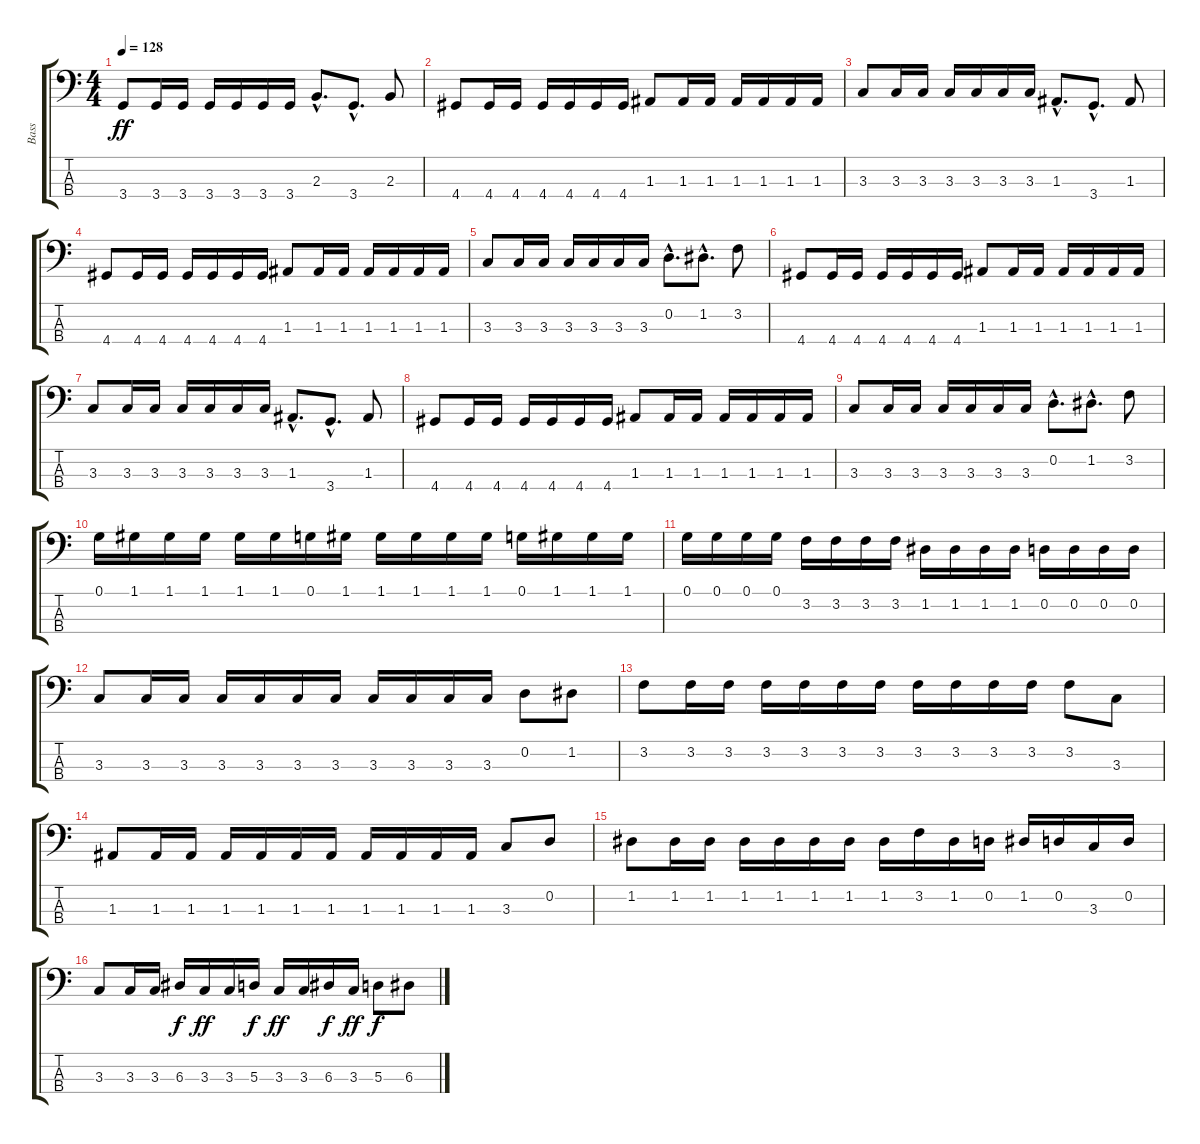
\track ("Bass" "Bass") {instrument fretlessbass}
\staff {score tabs}
\tuning (G2 D2 A1 E1) {hide}
\ts (4 4)
\tempo 128
\clef f4
\ks c
3.4.8{dy ff} 3.4.16 3.4.16 3.4.16 3.4.16 3.4.16 3.4.16 2.3{hac}.8{d} 3.4{hac}.8{d} 2.3.8 |
4.4.8 4.4.16 4.4.16 4.4.16 4.4.16 4.4.16 4.4.16 1.3.8 1.3.16 1.3.16 1.3.16 1.3.16 1.3.16 1.3.16 |
3.3.8 3.3.16 3.3.16 3.3.16 3.3.16 3.3.16 3.3.16 1.3{hac}.8{d} 3.4{hac}.8{d} 1.3.8 |
4.4.8 4.4.16 4.4.16 4.4.16 4.4.16 4.4.16 4.4.16 1.3.8 1.3.16 1.3.16 1.3.16 1.3.16 1.3.16 1.3.16 |
3.3.8 3.3.16 3.3.16 3.3.16 3.3.16 3.3.16 3.3.16 0.2{hac}.8{d} 1.2{hac}.8{d} 3.2.8 |
4.4.8 4.4.16 4.4.16 4.4.16 4.4.16 4.4.16 4.4.16 1.3.8 1.3.16 1.3.16 1.3.16 1.3.16 1.3.16 1.3.16 |
3.3.8 3.3.16 3.3.16 3.3.16 3.3.16 3.3.16 3.3.16 1.3{hac}.8{d} 3.4{hac}.8{d} 1.3.8 |
4.4.8 4.4.16 4.4.16 4.4.16 4.4.16 4.4.16 4.4.16 1.3.8 1.3.16 1.3.16 1.3.16 1.3.16 1.3.16 1.3.16 |
3.3.8 3.3.16 3.3.16 3.3.16 3.3.16 3.3.16 3.3.16 0.2{hac}.8{d} 1.2{hac}.8{d} 3.2.8 |
0.1.16 1.1.16 1.1.16 1.1.16 1.1.16 1.1.16 0.1.16 1.1.16 1.1.16 1.1.16 1.1.16 1.1.16 0.1.16 1.1.16 1.1.16 1.1.16 |
0.1.16 0.1.16 0.1.16 0.1.16 3.2.16 3.2.16 3.2.16 3.2.16 1.2.16 1.2.16 1.2.16 1.2.16 0.2.16 0.2.16 0.2.16 0.2.16 |
3.3.8 3.3.16 3.3.16 3.3.16 3.3.16 3.3.16 3.3.16 3.3.16 3.3.16 3.3.16 3.3.16 0.2.8 1.2.8 |
3.2.8 3.2.16 3.2.16 3.2.16 3.2.16 3.2.16 3.2.16 3.2.16 3.2.16 3.2.16 3.2.16 3.2.8 3.3.8 |
1.3.8 1.3.16 1.3.16 1.3.16 1.3.16 1.3.16 1.3.16 1.3.16 1.3.16 1.3.16 1.3.16 3.3.8 0.2.8 |
1.2.8 1.2.16 1.2.16 1.2.16 1.2.16 1.2.16 1.2.16 1.2.16 3.2.16 1.2.16 0.2.16 1.2.16 0.2.16 3.3.16 0.2.16 |
3.3.8 3.3.16 3.3.16 6.3.16{dy f} 3.3.16{dy ff} 3.3.16 5.3.16{dy f} 3.3.16{dy ff} 3.3.16 6.3.16{dy f} 3.3.16{dy ff} 5.3.8{dy f} 6.3.8
